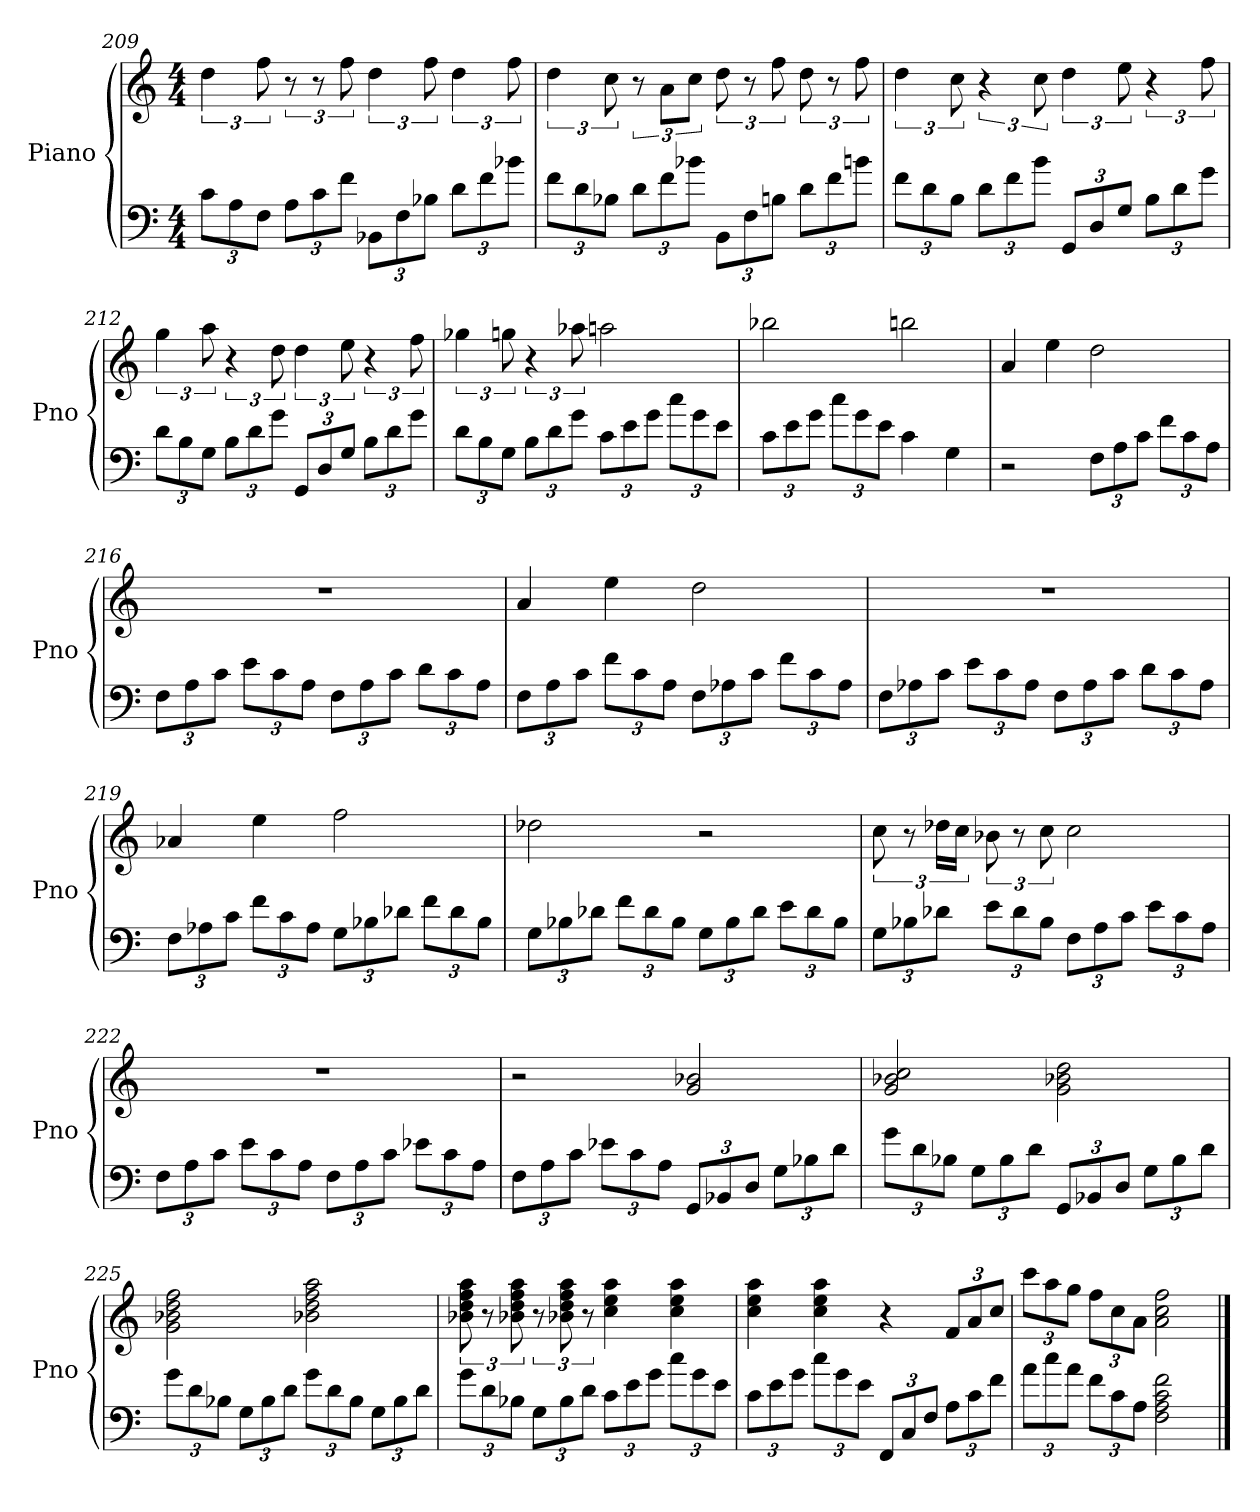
**kern	**kern
*part1	*part1
*staff2	*staff1
*I"Piano	*
*I'Pno	*
*clefF4	*clefG2
*k[]	*k[]
*C:	*C:
*M4/4	*M4/4
=209	=209
12cL	6dd
12A	.
12FJ	12ff
12AL	12r
12c	12r
12fJ	12ff
12BB-XL	6dd
12F	.
12B-XJ	12ff
12dL	6dd
12f	.
12b-XJ	12ff
=210	=210
12fL	6dd
12d	.
12B-XJ	12cc
12dL	12r
12f	12aL
12b-XJ	12ccJ
12BBL	12dd
12F	12r
12BnJ	12ff
12dL	12dd
12f	12r
12bnJ	12ff
=211	=211
12fL	6dd
12d	.
12BJ	12cc
12dL	6r
12f	.
12bJ	12cc
12GGL	6dd
12D	.
12GJ	12ee
12BL	6r
12d	.
12gJ	12ff
=212	=212
12dL	6gg
12B	.
12GJ	12aa
12BL	6r
12d	.
12gJ	12dd
12GGL	6dd
12D	.
12GJ	12ee
12BL	6r
12d	.
12gJ	12ff
=213	=213
12dL	6gg-X
12B	.
12GJ	12ggn
12BL	6r
12d	.
12gJ	12aa-X
12cL	2aan
12e	.
12gJ	.
12ccL	.
12g	.
12eJ	.
=214	=214
12cL	2bb-X
12e	.
12gJ	.
12ccL	.
12g	.
12eJ	.
4c	2bbn
4G	.
=215	=215
2r	4a
.	4ee
12FL	2dd
12A	.
12cJ	.
12fL	.
12c	.
12AJ	.
=216	=216
12FL	1r
12A	.
12cJ	.
12eL	.
12c	.
12AJ	.
12FL	.
12A	.
12cJ	.
12dL	.
12c	.
12AJ	.
=217	=217
12FL	4a
12A	.
12cJ	.
12fL	4ee
12c	.
12AJ	.
12FL	2dd
12A-X	.
12cJ	.
12fL	.
12c	.
12A-J	.
=218	=218
12FL	1r
12A-X	.
12cJ	.
12eL	.
12c	.
12A-J	.
12FL	.
12A-	.
12cJ	.
12dL	.
12c	.
12A-J	.
=219	=219
12FL	4a-X
12A-X	.
12cJ	.
12fL	4ee
12c	.
12A-J	.
12GL	2ff
12B-X	.
12d-XJ	.
12fL	.
12d-	.
12B-J	.
=220	=220
12GL	2dd-X
12B-X	.
12d-XJ	.
12fL	.
12d-	.
12B-J	.
12GL	2r
12B-	.
12d-J	.
12eL	.
12d-	.
12B-J	.
=221	=221
12GL	12cc
12B-X	12r
12d-XJ	24dd-XL
.	24ccJ
12eL	12b-X
12d-	12r
12B-J	12cc
12FL	2cc
12A	.
12cJ	.
12eL	.
12c	.
12AJ	.
=222	=222
12FL	1r
12A	.
12cJ	.
12eL	.
12c	.
12AJ	.
12FL	.
12A	.
12cJ	.
12e-XL	.
12c	.
12AJ	.
=223	=223
12FL	2r
12A	.
12cJ	.
12e-XL	.
12c	.
12AJ	.
12GGL	2g 2b-X
12BB-X	.
12DJ	.
12GL	.
12B-X	.
12dJ	.
=224	=224
12gL	2g 2b-X 2cc
12d	.
12B-XJ	.
12GL	.
12B-	.
12dJ	.
12GGL	2g 2b-X 2dd
12BB-X	.
12DJ	.
12GL	.
12B-	.
12dJ	.
=225	=225
12gL	2g 2b-X 2dd 2ff
12d	.
12B-XJ	.
12GL	.
12B-	.
12dJ	.
12gL	2b-X 2dd 2ff 2aa
12d	.
12B-J	.
12GL	.
12B-	.
12dJ	.
=226	=226
12gL	12b-X 12dd 12ff 12aa
12d	12r
12B-XJ	12b-X 12dd 12ff 12aa
12GL	12r
12B-	12b-X 12dd 12ff 12aa
12dJ	12r
12cL	4cc 4ee 4aa
12e	.
12gJ	.
12ccL	4cc 4ee 4aa
12g	.
12eJ	.
=227	=227
12cL	4cc 4ee 4aa
12e	.
12gJ	.
12ccL	4cc 4ee 4aa
12g	.
12eJ	.
12FFL	4r
12C	.
12FJ	.
12AL	12fL
12c	12a
12fJ	12ccJ
=228	=228
12aL	12cccL
12cc	12aa
12aJ	12ggJ
12fL	12ffL
12c	12cc
12AJ	12aJ
2F 2A 2c 2f	2a 2cc 2ff
==	==
*-	*-
